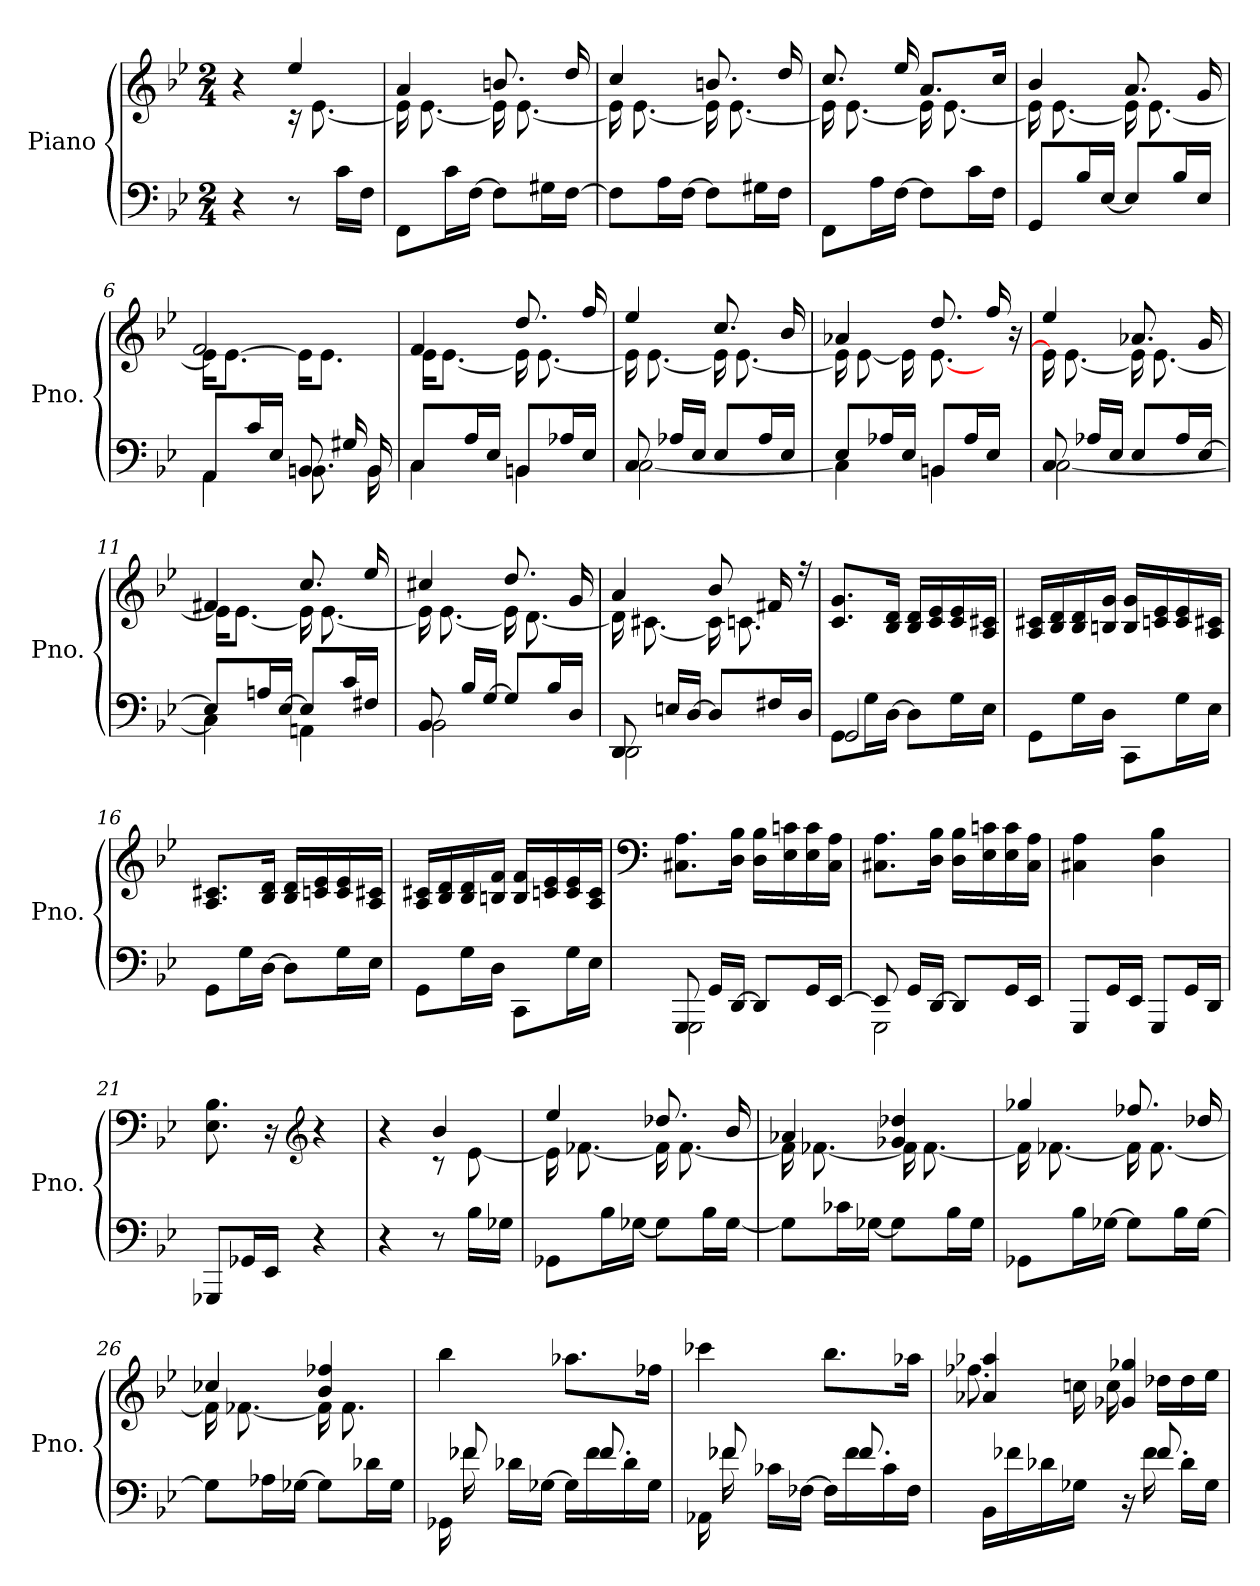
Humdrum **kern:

**kern	**kern
*part1	*part1
*staff2	*staff1
*I"Piano	*
*I'Pno.	*
*clefF4	*clefG2
*k[b-e-]	*k[b-e-]
*M2/4	*M2/4
=1	=1
*	*^
4r	4r	4ryy
8r	4ee-/	16r
.	.	[8.e-\
16c\LL	.	.
16F\JJ	.	.
=2	=2	=2
8FF\L	4a/	16e-\]
.	.	[8.e-\
16c\L	.	.
[16F\JJ	.	.
8F\L]	8.bn/	16e-\]
.	.	[8.e-\
16G#X\L	.	.
[16F\JJ	16dd/	.
=3	=3	=3
8F\L]	4cc/	16e-\]
.	.	[8.e-\
16A\L	.	.
[16F\JJ	.	.
8F\L]	8.bn/	16e-\]
.	.	[8.e-\
16G#X\L	.	.
16F\JJ	16dd/	.
=4	=4	=4
8FF\L	8.cc/	16e-\]
.	.	[8.e-\
16A\L	.	.
[16F\JJ	16ee-/	.
8F\L]	8.a/L	16e-\]
.	.	[8.e-\
16c\L	.	.
16F\JJ	16cc/Jk	.
=5	=5	=5
8GG/L	4b-/	16e-\]
.	.	[8.e-\
16B-/L	.	.
[16E-/JJ	.	.
8E-/L]	8.a/	16e-\]
.	.	[8.e-\
16B-/L	.	.
16E-/JJ	16g/	.
!!LO:LB:g=z	!!
=6	=6	=6
*^	*	*
8AA/L	4AA\	16e-\KL]	2f/
.	.	[8.e-\J	.
16c/L	.	.	.
16E-/JJ	.	.	.
8BBn/	8.BB\	16e-\KL]	.
.	.	8.e-\J	.
16G#X/	.	.	.
16BB/	16BB\	.	.
=7	=7	=7	=7
8C/L	4C\	4f/	16e-\KL
.	.	.	[8.e-\J
16A/L	.	.	.
16E-/JJ	.	.	.
8BBn/L	4BB\	8.dd/	16e-\]
.	.	.	[8.e-\
16A-X/L	.	.	.
16E-/JJ	.	16ff/	.
=8	=8	=8	=8
8C/	[2C\	4ee-/	16e-\]
.	.	.	[8.e-\
16A-X/LL	.	.	.
16E-/JJ	.	.	.
8E-/L	.	8.cc/	16e-\]
.	.	.	[8.e-\
16A-/L	.	.	.
16E-/JJ	.	16b-/	.
=9	=9	=9	=9
8E-/L	4C\]	4a-X/	16e-\]
.	.	.	[8e-\
16A-X/L	.	.	.
16E-/JJ	.	.	16e-\]
8BBn/L	4BB\	8.dd/	[8.e-\
16A-/L	.	.	.
16E-/JJ	.	16ff/	8ryy
16ryy	16ryy	16r	.
!!LO:LB:g=z	!!
=10	=10	=10	=10
8C/	[2C\	4ee-/	16e-\]
.	.	.	[8.e-\
16A-X/LL	.	.	.
16E-/JJ	.	.	.
8E-/L	.	8.a-X/	16e-\]
.	.	.	[8.e-\
16A-/L	.	.	.
[16E-/JJ	.	16g/	.
=11	=11	=11	=11
8E-/L]	4C\]	4f#X/	16e-\KL]
.	.	.	[8.e-\J
16An/L	.	.	.
[16E-/JJ	.	.	.
8E-/L]	4AAn\	8.cc/	16e-\]
.	.	.	[8.e-\
16c/L	.	.	.
16F#X/JJ	.	16ee-/	.
=12	=12	=12	=12
8BB-/	2BB-\	4cc#X/	16e-\]
.	.	.	[8.e-\
16B-/LL	.	.	.
[16G/JJ	.	.	.
8G/L]	.	8.dd/	16e-\]
.	.	.	[8.d\
16B-/L	.	.	.
16D/JJ	.	16g/	.
=13	=13	=13	=13
8DD/	2DD\	4a/	16d\]
.	.	.	[8.c#X\
16En/LL	.	.	.
[16D/JJ	.	.	.
8D/L]	.	8b-/	16c#\]
.	.	.	8.cn\
16F#X/L	.	16f#X/	.
16D/JJ	.	16r	.
*	*	*v	*v
!!LO:LB:g=z
=14	=14	=14
8GG\L	2GG/	8.c/ 8.g/L
16G\L	.	.
[16D\JJ	.	16B-/ 16d/Jk
8D\L]	.	16B-/ 16d/LL
.	.	16c/ 16e-/
16G\L	.	16c/ 16e-/
16E-\JJ	.	16A/ 16c#X/JJ
*v	*v	*
=15	=15
8GG\L	16A/ 16c#X/LL
.	16B-/ 16d/
16G\L	16B-/ 16d/
16D\JJ	16Bn/ 16g/JJ
8CC\L	16B/ 16g/LL
.	16cn/ 16e-/
16G\L	16c/ 16e-/
16E-\JJ	16A/ 16c#X/JJ
=16	=16
8GG\L	8.A/ 8.c#X/L
16G\L	.
[16D\JJ	16B-/ 16d/Jk
8D\L]	16B-/ 16d/LL
.	16cn/ 16e-/
16G\L	16c/ 16e-/
16E-\JJ	16A/ 16c#X/JJ
!!LO:LB:g=z
=17	=17
8GG\L	16A/ 16c#X/LL
.	16B-/ 16d/
16G\L	16B-/ 16d/
16D\JJ	16Bn/ 16f/JJ
8CC\L	16B/ 16f/LL
.	16cn/ 16e-/
16G\L	16c/ 16e-/
16E-\JJ	16A/ 16c/JJ
=18	=18
*	*clefF4
*^	*
8GGG/	2GGG\	8.C#X\ 8.A\L
16GG/LL	.	.
[16DD/JJ	.	16D\ 16B-\Jk
8DD/L]	.	16D\ 16B-\LL
.	.	16E-\ 16cn\
16GG/L	.	16E-\ 16c\
[16EE-/JJ	.	16C#\ 16A\JJ
=19	=19	=19
8EE-/]	2GGG\	8.C#X\ 8.A\L
16GG/LL	.	.
[16DD/JJ	.	16D\ 16B-\Jk
8DD/L]	.	16D\ 16B-\LL
.	.	16E-\ 16cn\
16GG/L	.	16E-\ 16c\
16EE-/JJ	.	16C#\ 16A\JJ
*v	*v	*
=20	=20
8GGG/L	4C#X\ 4A\
16GG/L	.
16EE-/JJ	.
8GGG/L	4D\ 4B-\
16GG/L	.
16DD/JJ	.
!!LO:PB:g=z
=21	=21
8GGG-X/L	8.E-\ 8.B-\
16GG-X/L	.
16EE-/JJ	16r
*	*clefG2
4r	4r
=22	=22
*	*^
4r	4r	4ryy
8r	4b-/	8r
16B-\LL	.	[8e-\
16G-X\JJ	.	.
=23	=23	=23
*^	*	*
2ryy	8GG-X\L	4ee-/	16e-\]
.	.	.	[8.f-X\
.	16B-\L	.	.
.	[16G-X\JJ	.	.
.	8G-\L]	8.dd-X/	16f-\]
.	.	.	[8.f-\
.	16B-\L	.	.
.	[16G-\JJ	16b-/	.
=24	=24	=24	=24
2ryy	8G-\L]	4a-X/	16f-\]
.	.	.	[8.f-X\
.	16c-X\L	.	.
.	[16G-X\JJ	.	.
.	8G-\L]	4g-X/ 4dd-X/	16f-\]
.	.	.	[8.f-\
.	16B-\L	.	.
.	16G-\JJ	.	.
*v	*v	*	*
=25	=25	=25
8GG-X\L	4gg-X/	16f-\]
.	.	[8.f-X\
16B-\L	.	.
[16G-X\JJ	.	.
8G-\L]	8.ff-X/	16f-\]
.	.	[8.f-\
16B-\L	.	.
[16G-\JJ	16dd-X/	.
!!LO:LB:g=z	!!
=26	=26	=26
8G-\L]	4cc-X/	16f-\]
.	.	[8.f-X\
16A-X\L	.	.
[16G-X\JJ	.	.
8G-\L]	4b-/ 4ff-X/	16f-\]
.	.	8.f-\
16d-X\L	.	.
16G-\JJ	.	.
*	*v	*v
=27	=27
*^	*
16ryy	16GG-X\	4bb-\
8f-X/	16f-\	.
.	16d-X\LL	.
8ryy	[16G-X\JJ	.
.	16G-\LL]	8.aa-X\L
8.f-/	16f-\	.
.	16d-\	.
.	16G-\JJ	16ff-X\Jk
=28	=28	=28
16ryy	16AA-X\	4ccc-X\
8f-X/	16f-\	.
.	16c-X\LL	.
8ryy	[16F-X\JJ	.
.	16F-\LL]	8.bb-\L
8.f-/	16f-\	.
.	16c-\	.
.	16F-\JJ	16aa-X\Jk
!!LO:LB:g=z
=29	=29	=29
*	*	*^
4ryy	16BB-\LL	4a-X/ 4aa-X/	8.ff-X\
.	16f-X\	.	.
.	16d-X\	.	.
.	16G-X\JJ	.	16ccn\
16r	16ryy	4g-X/ 4gg-X/	16cc\
8.f-/	16f-\	.	16dd-X\LL
.	16d-\LL	.	16dd-\
.	16G-\JJ	.	16ee-\JJ
*v	*v	*	*
*	*v	*v
=	=
*-	*-
